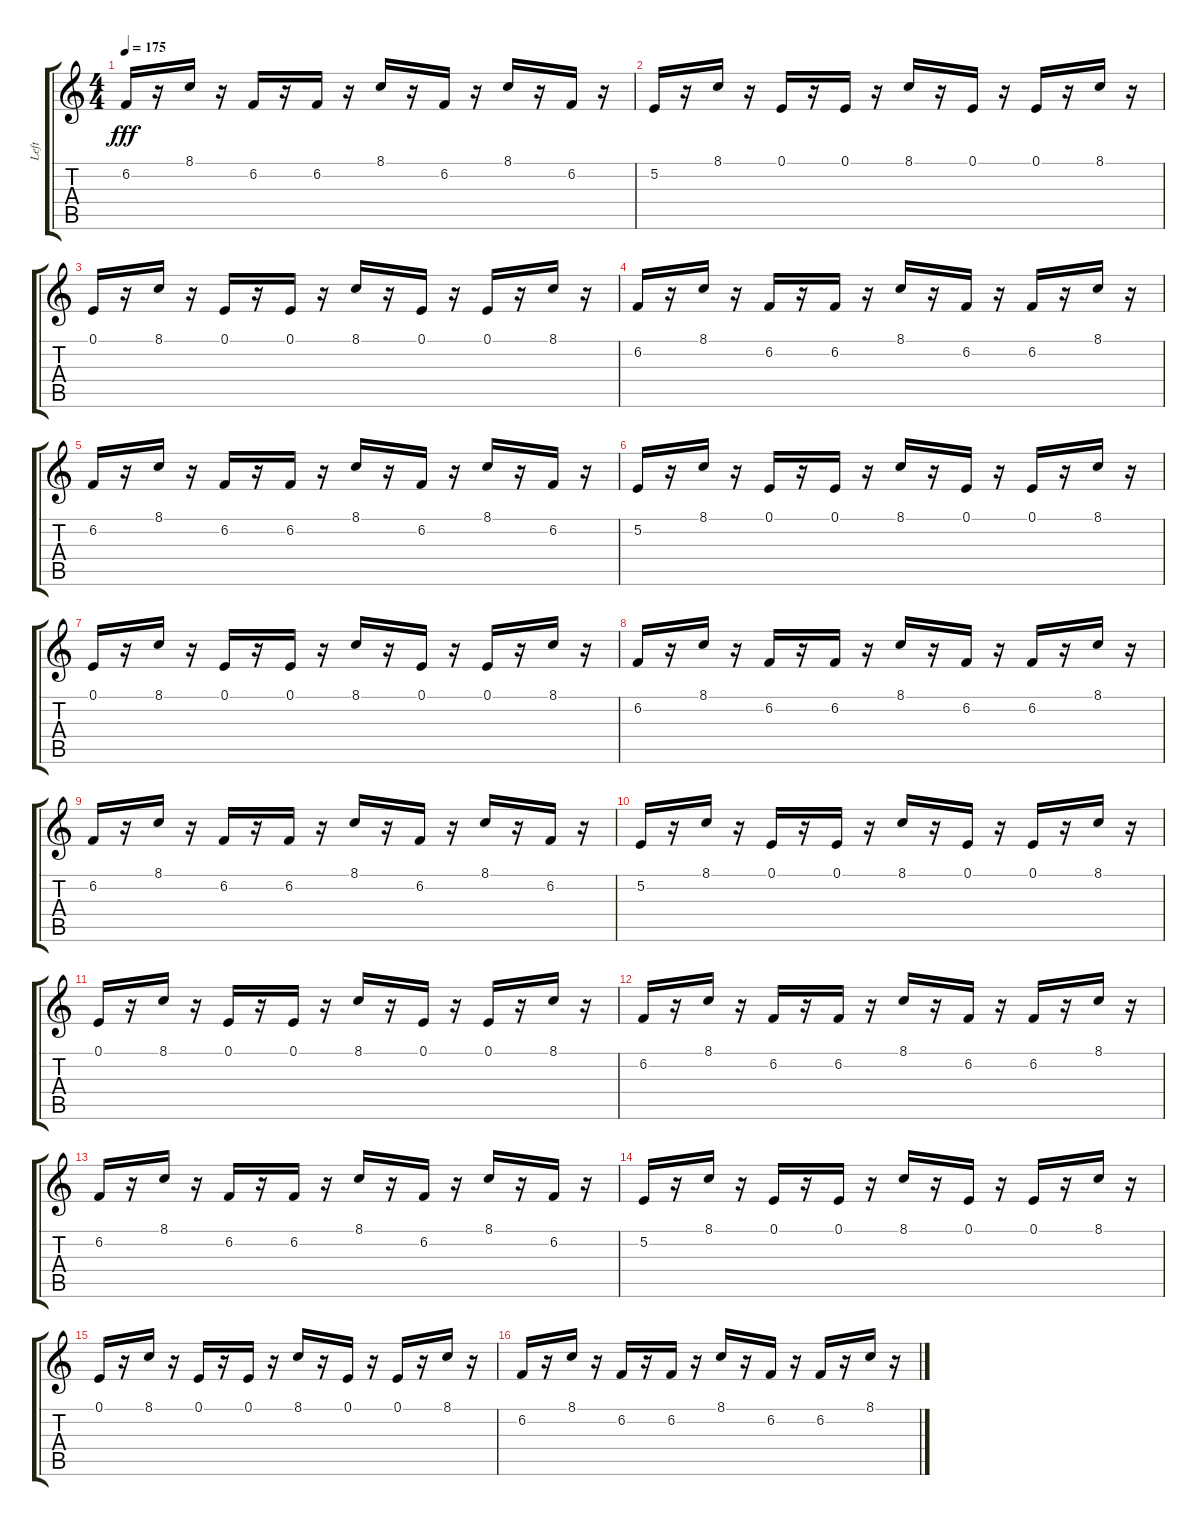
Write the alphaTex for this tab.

\track ("Left" "Left") {instrument lead1square}
\staff {score tabs}
\tuning (E4 B3 G3 D3 A2 E2) {hide}
\ts (4 4)
\tempo 175
\clef g2
\ks c
6.2.16{dy fff balance 16} r.16 8.1.16{balance 0} r.16 6.2.16{balance 16} r.16 6.2.16{balance 0} r.16 8.1.16{balance 16} r.16 6.2.16{balance 0} r.16 8.1.16{balance 16} r.16 6.2.16{balance 0} r.16 |
5.2.16{balance 16} r.16 8.1.16{balance 0} r.16 0.1.16{balance 16} r.16 0.1.16{balance 0} r.16 8.1.16{balance 16} r.16 0.1.16{balance 0} r.16 0.1.16{balance 16} r.16 8.1.16{balance 0} r.16 |
0.1.16{balance 16} r.16 8.1.16{balance 0} r.16 0.1.16{balance 16} r.16 0.1.16{balance 0} r.16 8.1.16{balance 16} r.16 0.1.16{balance 0} r.16 0.1.16 r.16 8.1.16{balance 16} r.16 |
6.2.16{balance 0} r.16 8.1.16{balance 16} r.16 6.2.16{balance 0} r.16 6.2.16{balance 16} r.16 8.1.16{balance 0} r.16 6.2.16{balance 16} r.16 6.2.16{balance 0} r.16 8.1.16{balance 16} r.16 |
6.2.16{balance 0} r.16 8.1.16{balance 16} r.16 6.2.16{balance 0} r.16 6.2.16{balance 16} r.16 8.1.16{balance 0} r.16 6.2.16{balance 16} r.16 8.1.16{balance 0} r.16 6.2.16{balance 16} r.16 |
5.2.16{balance 0} r.16 8.1.16{balance 16} r.16 0.1.16{balance 0} r.16 0.1.16{balance 16} r.16 8.1.16{balance 0} r.16 0.1.16{balance 16} r.16 0.1.16{balance 0} r.16 8.1.16{balance 16} r.16 |
0.1.16{balance 0} r.16 8.1.16{balance 16} r.16 0.1.16{balance 0} r.16 0.1.16{balance 16} r.16 8.1.16{balance 0} r.16 0.1.16{balance 16} r.16 0.1.16 r.16 8.1.16{balance 0} r.16 |
6.2.16{balance 16} r.16 8.1.16{balance 0} r.16 6.2.16{balance 16} r.16 6.2.16{balance 0} r.16 8.1.16{balance 16} r.16 6.2.16{balance 0} r.16 6.2.16{balance 16} r.16 8.1.16{balance 0} r.16 |
6.2.16{balance 16} r.16 8.1.16{balance 0} r.16 6.2.16{balance 16} r.16 6.2.16{balance 0} r.16 8.1.16{balance 16} r.16 6.2.16{balance 0} r.16 8.1.16{balance 16} r.16 6.2.16{balance 0} r.16 |
5.2.16{balance 16} r.16 8.1.16{balance 0} r.16 0.1.16{balance 16} r.16 0.1.16{balance 0} r.16 8.1.16{balance 16} r.16 0.1.16{balance 0} r.16 0.1.16{balance 16} r.16 8.1.16{balance 0} r.16 |
0.1.16{balance 16} r.16 8.1.16{balance 0} r.16 0.1.16{balance 16} r.16 0.1.16{balance 0} r.16 8.1.16{balance 16} r.16 0.1.16{balance 0} r.16 0.1.16 r.16 8.1.16{balance 16} r.16 |
6.2.16{balance 0} r.16 8.1.16{balance 16} r.16 6.2.16{balance 0} r.16 6.2.16{balance 16} r.16 8.1.16{balance 0} r.16 6.2.16{balance 16} r.16 6.2.16{balance 0} r.16 8.1.16{balance 16} r.16 |
6.2.16{balance 0} r.16 8.1.16{balance 16} r.16 6.2.16{balance 0} r.16 6.2.16{balance 16} r.16 8.1.16{balance 0} r.16 6.2.16{balance 16} r.16 8.1.16{balance 0} r.16 6.2.16{balance 16} r.16 |
5.2.16{balance 0} r.16 8.1.16{balance 16} r.16 0.1.16{balance 0} r.16 0.1.16{balance 16} r.16 8.1.16{balance 0} r.16 0.1.16{balance 16} r.16 0.1.16{balance 0} r.16 8.1.16{balance 16} r.16 |
0.1.16{balance 0} r.16 8.1.16{balance 16} r.16 0.1.16{balance 0} r.16 0.1.16{balance 16} r.16 8.1.16{balance 0} r.16 0.1.16{balance 16} r.16 0.1.16 r.16 8.1.16{balance 0} r.16 |
6.2.16{balance 16} r.16 8.1.16{balance 0} r.16 6.2.16{balance 16} r.16 6.2.16{balance 0} r.16 8.1.16{balance 16} r.16 6.2.16{balance 0} r.16 6.2.16{balance 16} r.16 8.1.16{balance 0} r.16
